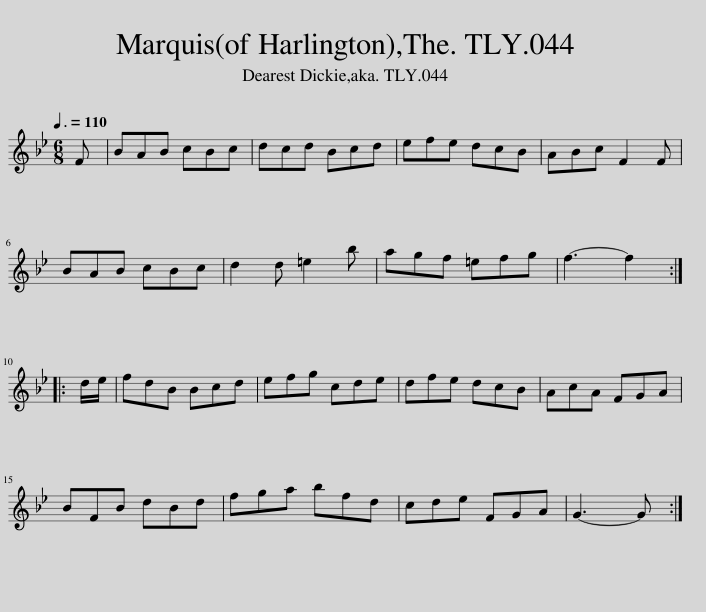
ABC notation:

X:1
L:1/8
Q:3/8=110
M:6/8
I:linebreak $
K:Gmin
V:1 treble
V:1
 F | BAB cBc | dcd Bcd | efe dcB | ABc F2 F |$ %5
 BAB cBc | d2 d =e2 b | agf =efg | f3- f2 ::$ d/e/ | %10
 fdB Bcd | efg cde | dfe dcB | AcA FGA |$ BFB dBd | %15
 fga bfd | cde FGA | G3- G :| %18
